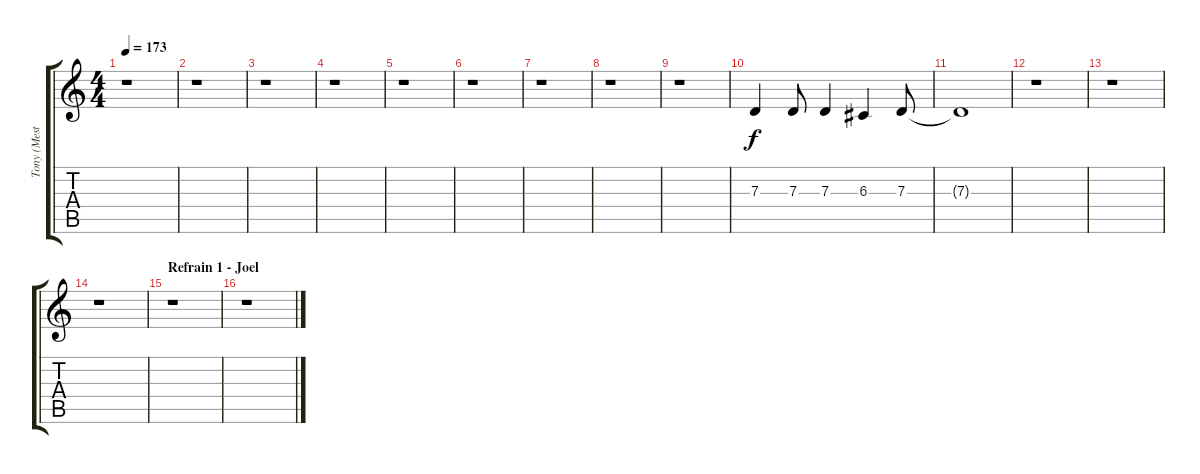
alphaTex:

\track ("Tony (Mest)" "Tony (Mest") {instrument tenorsax}
\staff {score tabs}
\tuning (E4 B3 G3 D3 A2 E2) {hide}
\ts (4 4)
\tempo 173
\clef g2
\ks c
r.1{dy f} |
r.1 |
r.1 |
r.1 |
r.1 |
r.1 |
r.1 |
r.1 |
r.1 |
7.3.4{volume 16} 7.3.8 7.3.4 6.3.4 7.3.8 |
7.3{t}.1 |
r.1 |
r.1 |
r.1 |
\section ("" "Refrain 1 - Joel")
r.1 |
r.1
